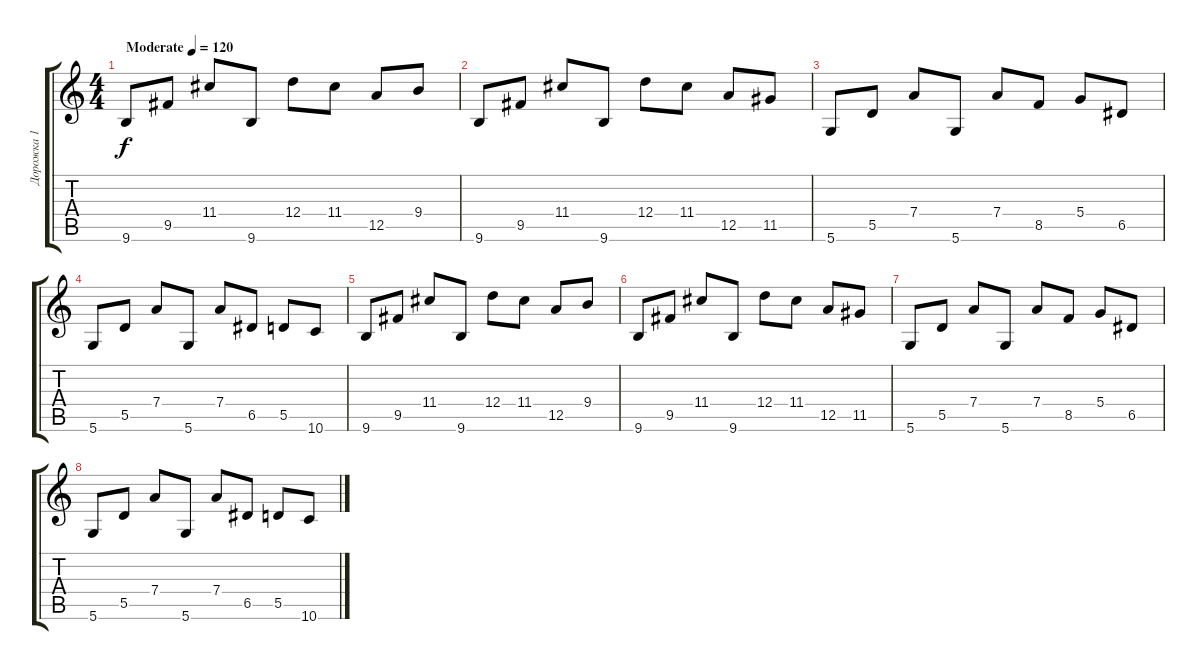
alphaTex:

\track ("Дорожка 1" "Дорожка 1") {instrument acousticguitarsteel}
\staff {score tabs}
\tuning (E4 B3 G3 D3 A2 D2) {hide}
\ts (4 4)
\tempo (120 "Moderate")
\clef g2
\ks c
9.6.8{dy f instrument acousticguitarsteel} 9.5.8 11.4.8 9.6.8 12.4.8 11.4.8 12.5.8 9.4.8 |
9.6.8 9.5.8 11.4.8 9.6.8 12.4.8 11.4.8 12.5.8 11.5.8 |
5.6.8 5.5.8 7.4.8 5.6.8 7.4.8 8.5.8 5.4.8 6.5.8 |
5.6.8 5.5.8 7.4.8 5.6.8 7.4.8 6.5.8 5.5.8 10.6.8 |
9.6.8 9.5.8 11.4.8 9.6.8 12.4.8 11.4.8 12.5.8 9.4.8 |
9.6.8 9.5.8 11.4.8 9.6.8 12.4.8 11.4.8 12.5.8 11.5.8 |
5.6.8 5.5.8 7.4.8 5.6.8 7.4.8 8.5.8 5.4.8 6.5.8 |
5.6.8 5.5.8 7.4.8 5.6.8 7.4.8 6.5.8 5.5.8 10.6.8
